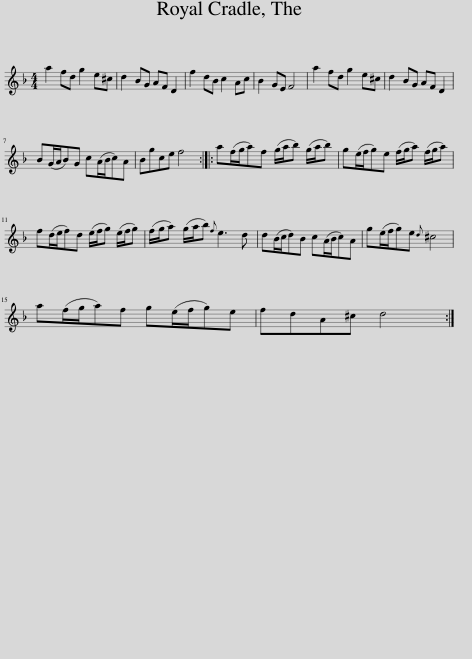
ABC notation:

X:1
L:1/8
M:4/4
I:linebreak $
K:F
V:1 treble
V:1
 a2 fd g2 e^c | d2 BG AF D2 | f2 dB c2 Ac | B2 GE F4 | a2 fd g2 e^c | %5
 d2 BG AF D2 |$ B(G/A/B)G c(A/B/c)A | Bgce f4 :: a(f/g/a)f (g/a/b) (g/a/b) | g(e/f/g)e (f/g/a) (f/g/a) |$ %10
 f(d/e/f)d (e/f/g) (e/f/g) | (f/g/a) (g/a/b){f} e3 d | d(B/c/d)B c(A/B/c)A | g(e/f/g)e{d} ^c4 |$ a(f/g/a)f g(e/f/g)e | %15
 fdA^c d4 :| %16
